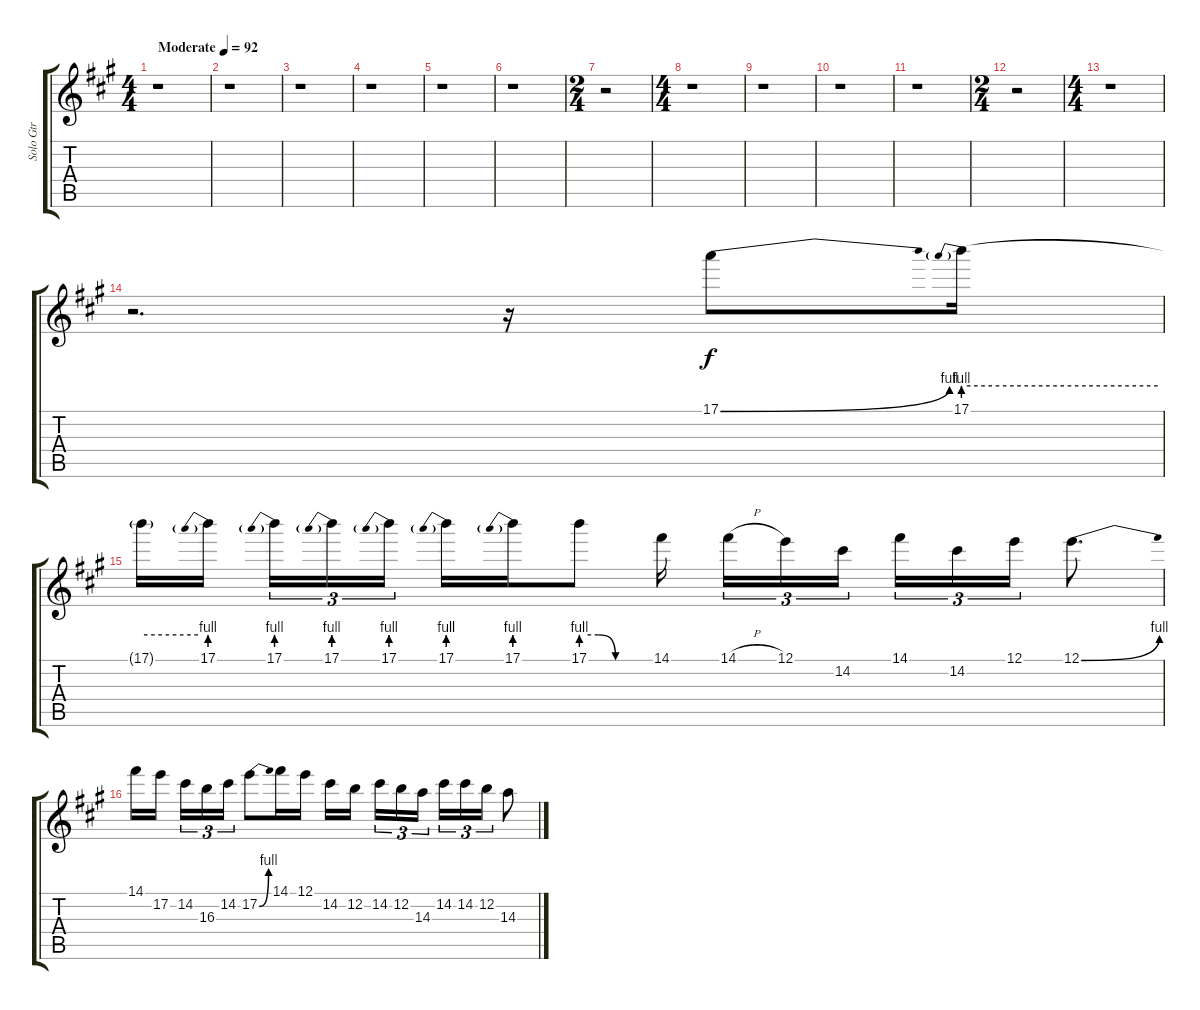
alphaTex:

\track ("Solo Gtr" "Solo Gtr") {instrument overdrivenguitar}
\staff {score tabs}
\tuning (E4 B3 G3 D3 A2 E2) {hide}
\ts (4 4)
\tempo (92 "Moderate")
\clef g2
\ks f#minor
r.1{dy f instrument overdrivenguitar} |
r.1 |
r.1 |
r.1 |
r.1 |
r.1 |
\ts (2 4)
r.2 |
\ts (4 4)
r.1 |
r.1 |
r.1 |
r.1 |
\ts (2 4)
r.2 |
\ts (4 4)
r.1 |
r.2{d} r.16 17.1{be (bend 0 0 60 4)}.8 17.1{be (prebend 0 4 60 4)}.16 |
17.1{be (hold 0 4 60 4) t}.16 17.1{be (prebend 0 4 60 4)}.16{beam splitsecondary} 17.1{be (prebend 0 4 60 4)}.16{tu (3 2)} 17.1{be (prebend 0 4 60 4)}.16{tu (3 2)} 17.1{be (prebend 0 4 60 4)}.16{tu (3 2)} 17.1{be (prebend 0 4 60 4)}.16 17.1{be (prebend 0 4 60 4)}.16 17.1{be (custom 0 4 15 4 30 0 60 0)}.8 14.1.16{beam splitsecondary} 14.1{h}.16{tu (3 2)} 12.1.16{tu (3 2)} 14.2.16{tu (3 2) beam splitsecondary} 14.1.16{tu (3 2)} 14.2.16{tu (3 2)} 12.1.16{tu (3 2)} 12.1{be (bend 0 0 60 4)}.8{d} |
14.1.16 17.2.16{beam splitsecondary} 14.2.16{tu (3 2)} 16.3.16{tu (3 2)} 14.2.16{tu (3 2)} 17.2{be (bend 0 0 60 4)}.8 14.1.16 12.1.16 14.2.16 12.2.16{beam splitsecondary} 14.2.16{tu (3 2)} 12.2.16{tu (3 2)} 14.3.16{tu (3 2)} 14.2.16{tu (3 2)} 14.2.16{tu (3 2)} 12.2.16{tu (3 2)} 14.3.8
